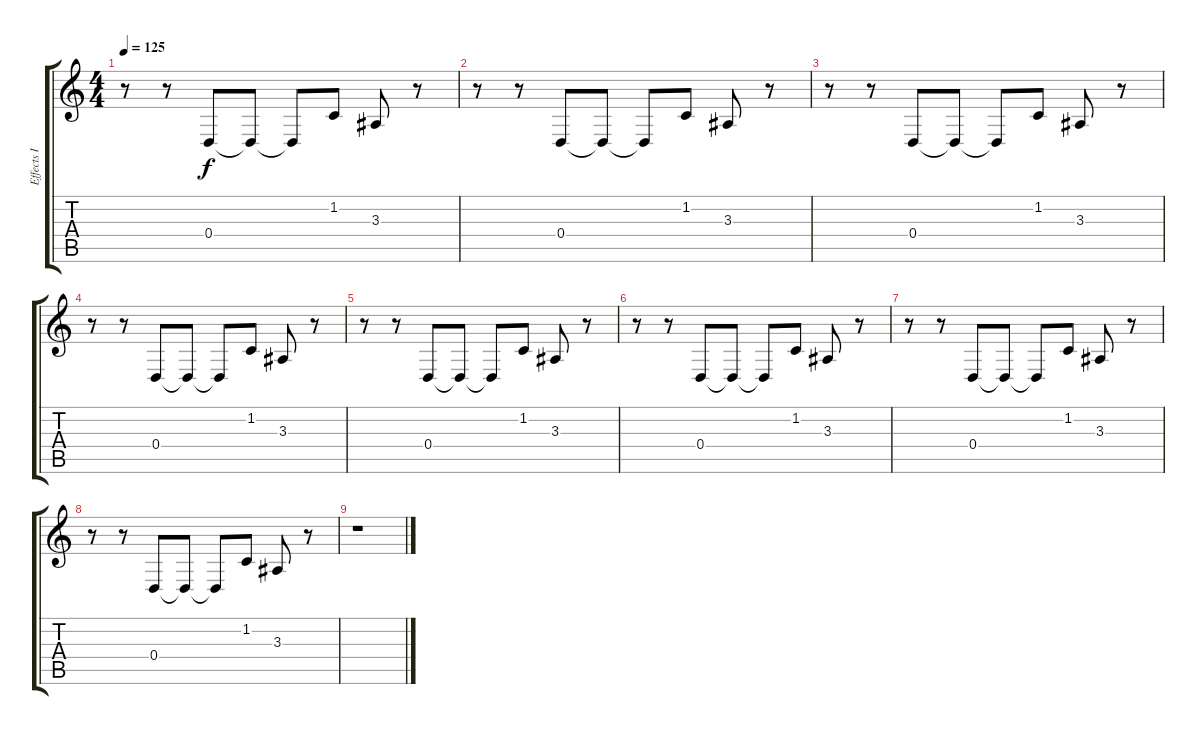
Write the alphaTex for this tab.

\track ("Effects I" "Effects I") {instrument pad6metallic}
\staff {score tabs}
\tuning (E4 B3 G3 D3 A2 E2) {hide}
\ts (4 4)
\tempo 125
\clef g2
\ks c
r.8{dy f} r.8 0.4.8 0.4{t}.8 0.4{t}.8 1.2.8 3.3.8 r.8 |
r.8 r.8 0.4.8 0.4{t}.8 0.4{t}.8 1.2.8 3.3.8 r.8 |
r.8 r.8 0.4.8 0.4{t}.8 0.4{t}.8 1.2.8 3.3.8 r.8 |
r.8 r.8 0.4.8 0.4{t}.8 0.4{t}.8 1.2.8 3.3.8 r.8 |
r.8 r.8 0.4.8 0.4{t}.8 0.4{t}.8 1.2.8 3.3.8 r.8 |
r.8 r.8 0.4.8 0.4{t}.8 0.4{t}.8 1.2.8 3.3.8 r.8 |
r.8 r.8 0.4.8 0.4{t}.8 0.4{t}.8 1.2.8 3.3.8 r.8 |
r.8 r.8 0.4.8 0.4{t}.8 0.4{t}.8 1.2.8 3.3.8 r.8 |
r.1
